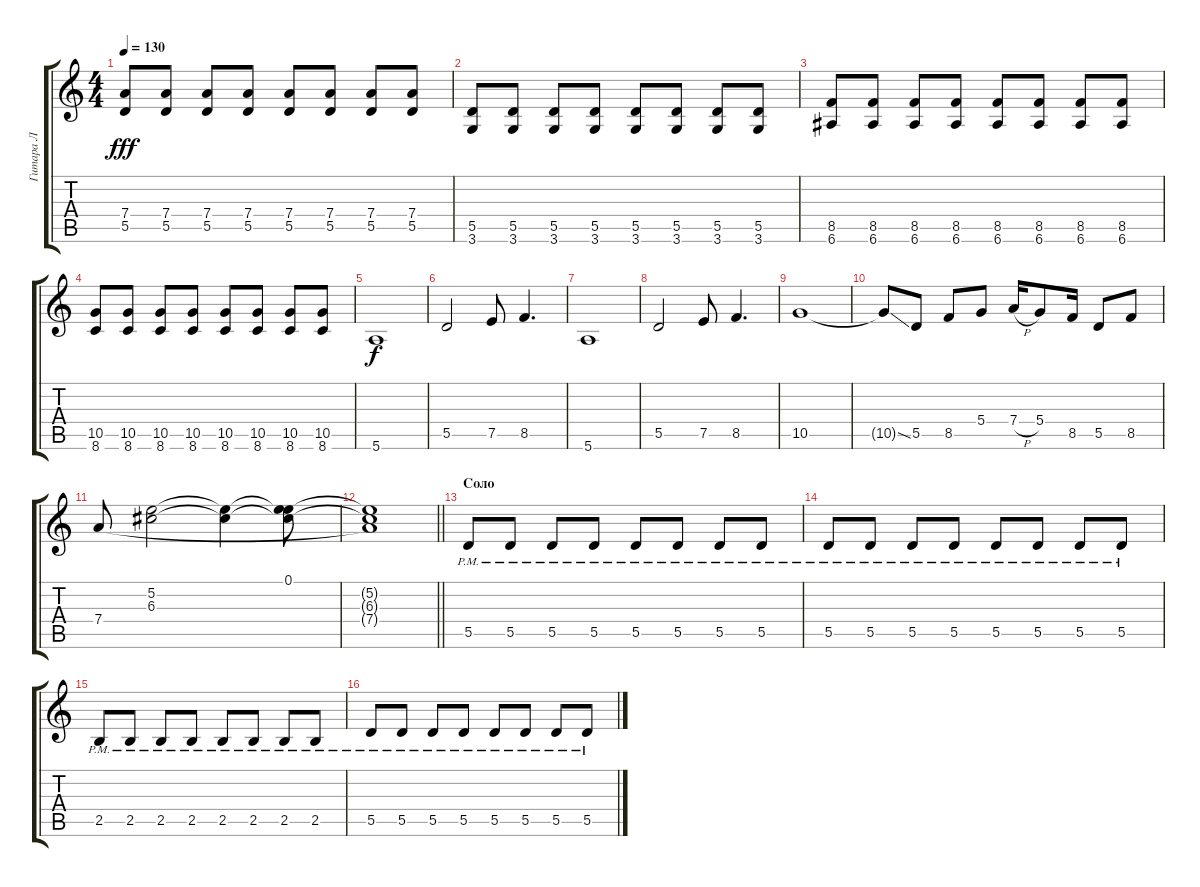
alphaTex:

\track ("Гитара Л" "Гитара Л") {instrument distortionguitar}
\staff {score tabs}
\tuning (E4 B3 G3 D3 A2 E2) {hide}
\ts (4 4)
\tempo 130
\clef g2
\ks c
(7.4 5.5).8{dy fff} (7.4 5.5).8 (7.4 5.5).8 (7.4 5.5).8 (7.4 5.5).8 (7.4 5.5).8 (7.4 5.5).8 (7.4 5.5).8 |
(5.5 3.6).8 (5.5 3.6).8 (5.5 3.6).8 (5.5 3.6).8 (5.5 3.6).8 (5.5 3.6).8 (5.5 3.6).8 (5.5 3.6).8 |
(8.5 6.6).8 (8.5 6.6).8 (8.5 6.6).8 (8.5 6.6).8 (8.5 6.6).8 (8.5 6.6).8 (8.5 6.6).8 (8.5 6.6).8 |
(10.5 8.6).8 (10.5 8.6).8 (10.5 8.6).8 (10.5 8.6).8 (10.5 8.6).8 (10.5 8.6).8 (10.5 8.6).8 (10.5 8.6).8 |
5.6.1{dy f volume 12} |
5.5.2 7.5.8 8.5.4{d} |
5.6.1 |
5.5.2 7.5.8 8.5.4{d} |
10.5.1 |
10.5{ss t}.8 5.5.8 8.5.8 5.4.8 7.4{h}.16 5.4.8 8.5.16 5.5.8 8.5.8 |
7.4.8 (5.2 6.3).2 (5.2{t} 6.3{t}).4{volume 1} (0.1 5.2{t} 6.3{t}).8 |
\barLineRight lightlight
(5.2{t} 6.3{t} 7.4{t}).1 |
\section ("" "Соло")
5.5{pm}.8{volume 10} 5.5{pm}.8 5.5{pm}.8 5.5{pm}.8 5.5{pm}.8 5.5{pm}.8 5.5{pm}.8 5.5{pm}.8 |
5.5{pm}.8 5.5{pm}.8 5.5{pm}.8 5.5{pm}.8 5.5{pm}.8 5.5{pm}.8 5.5{pm}.8 5.5{pm}.8 |
2.5{pm}.8 2.5{pm}.8 2.5{pm}.8 2.5{pm}.8 2.5{pm}.8 2.5{pm}.8 2.5{pm}.8 2.5{pm}.8 |
5.5{pm}.8 5.5{pm}.8 5.5{pm}.8 5.5{pm}.8 5.5{pm}.8 5.5{pm}.8 5.5{pm}.8 5.5{pm}.8
